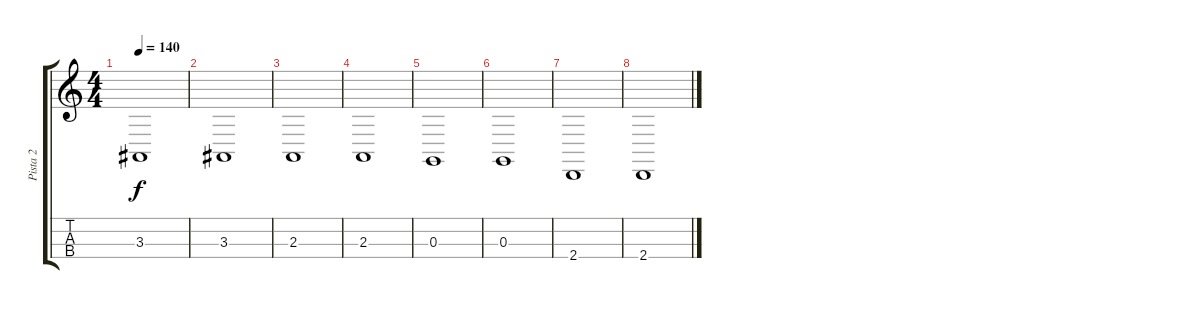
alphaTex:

\track ("Pista 2" "Pista 2") {instrument pizzicatostrings}
\staff {score tabs}
\tuning (A3 D3 G2 C2) {hide}
\ts (4 4)
\tempo 140
\clef g2
\ks c
3.3.1{dy f} |
3.3.1 |
2.3.1 |
2.3.1 |
0.3.1 |
0.3.1 |
2.4.1 |
2.4.1
